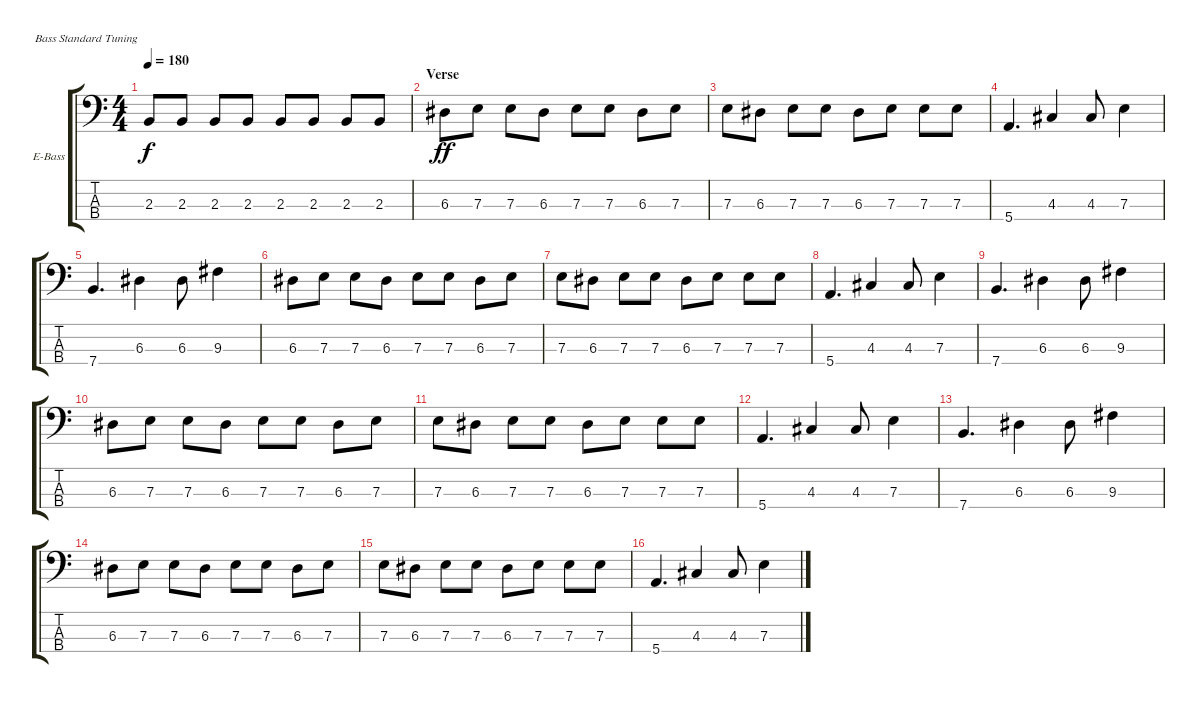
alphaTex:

\defaultSystemsLayout 4
\bracketExtendMode groupsimilarinstruments
\firstSystemTrackNameOrientation horizontal
\otherSystemsTrackNameOrientation horizontal
\track ("Electric Bass" "E-Bass") {instrument electricbassfinger}
\staff {score tabs}
\tuning (G2 D2 A1 E1)
\ts (4 4)
\tempo 180
\clef f4
\ks c
2.3.8{dy f} 2.3.8 2.3.8 2.3.8 2.3.8 2.3.8 2.3.8 2.3.8 |
\section ("" "Verse")
6.3.8{dy ff} 7.3.8 7.3.8 6.3.8 7.3.8 7.3.8 6.3.8 7.3.8 |
7.3.8 6.3.8 7.3.8 7.3.8 6.3.8 7.3.8 7.3.8 7.3.8 |
5.4.4{d} 4.3.4 4.3.8 7.3.4 |
7.4.4{d} 6.3.4 6.3.8 9.3.4 |
6.3.8 7.3.8 7.3.8 6.3.8 7.3.8 7.3.8 6.3.8 7.3.8 |
7.3.8 6.3.8 7.3.8 7.3.8 6.3.8 7.3.8 7.3.8 7.3.8 |
5.4.4{d} 4.3.4 4.3.8 7.3.4 |
7.4.4{d} 6.3.4 6.3.8 9.3.4 |
6.3.8 7.3.8 7.3.8 6.3.8 7.3.8 7.3.8 6.3.8 7.3.8 |
7.3.8 6.3.8 7.3.8 7.3.8 6.3.8 7.3.8 7.3.8 7.3.8 |
5.4.4{d} 4.3.4 4.3.8 7.3.4 |
7.4.4{d} 6.3.4 6.3.8 9.3.4 |
6.3.8 7.3.8 7.3.8 6.3.8 7.3.8 7.3.8 6.3.8 7.3.8 |
7.3.8 6.3.8 7.3.8 7.3.8 6.3.8 7.3.8 7.3.8 7.3.8 |
5.4.4{d} 4.3.4 4.3.8 7.3.4
